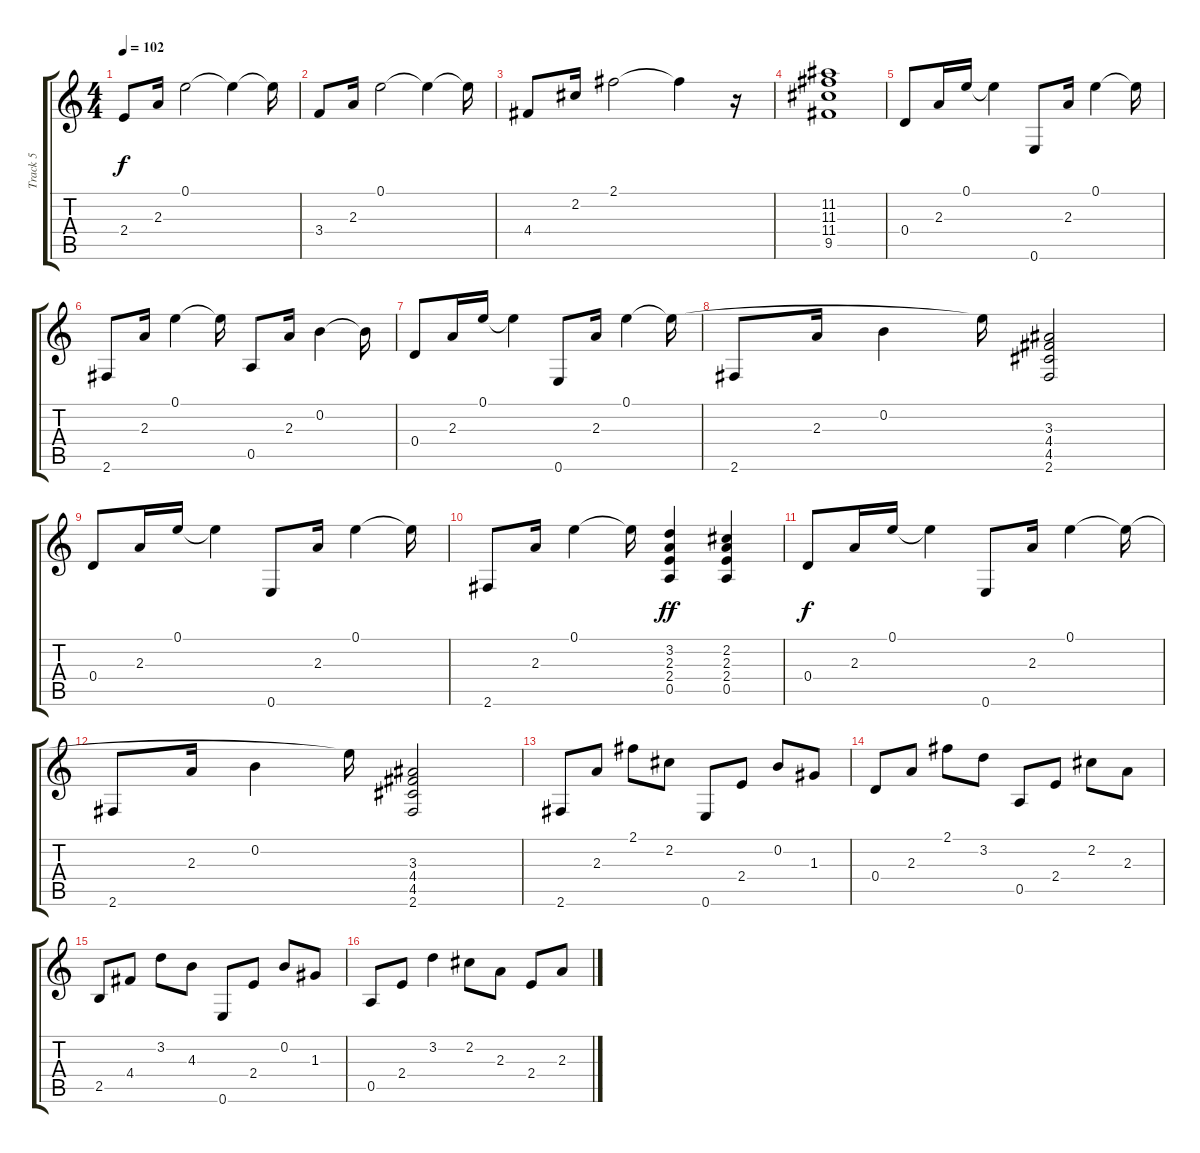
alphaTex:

\track ("Track 5" "Track 5") {instrument acousticguitarsteel}
\staff {score tabs}
\tuning (E4 B3 G3 D3 A2 E2) {hide}
\ts (4 4)
\tempo 102
\clef g2
\ks c
2.4.8{dy f} 2.3.16 0.1.2 0.1{t}.4 0.1{t}.16 |
3.4.8 2.3.16 0.1.2 0.1{t}.4 0.1{t}.16 |
4.4.8 2.2.16 2.1.2 2.1{t}.4 r.16 |
(11.2 11.3 11.4 9.5).1 |
0.4.8 2.3.16 0.1.16 0.1{t}.4 0.6.8 2.3.16 0.1.4 0.1{t}.16 |
2.6.8 2.3.16 0.1.4 0.1{t}.16 0.5.8 2.3.16 0.2.4 0.2{t}.16 |
0.4.8 2.3.16 0.1.16 0.1{t}.4 0.6.8 2.3.16 0.1.4 0.1{t}.16 |
2.6.8 2.3.16 0.2.4 0.1{t}.16 (3.3 4.4 4.5 2.6).2 |
0.4.8 2.3.16 0.1.16 0.1{t}.4 0.6.8 2.3.16 0.1.4 0.1{t}.16 |
2.6.8 2.3.16 0.1.4 0.1{t}.16 (3.2 2.3 2.4 0.5).4{dy ff} (2.2 2.3 2.4 0.5).4 |
0.4.8{dy f} 2.3.16 0.1.16 0.1{t}.4 0.6.8 2.3.16 0.1.4 0.1{t}.16 |
2.6.8 2.3.16 0.2.4 0.1{t}.16 (3.3 4.4 4.5 2.6).2 |
2.6.8 2.3.8 2.1.8 2.2.8 0.6.8 2.4.8 0.2.8 1.3.8 |
0.4.8 2.3.8 2.1.8 3.2.8 0.5.8 2.4.8 2.2.8 2.3.8 |
2.5.8 4.4.8 3.2.8 4.3.8 0.6.8 2.4.8 0.2.8 1.3.8 |
0.5.8 2.4.8 3.2.4 2.2.8 2.3.8 2.4.8 2.3.8
